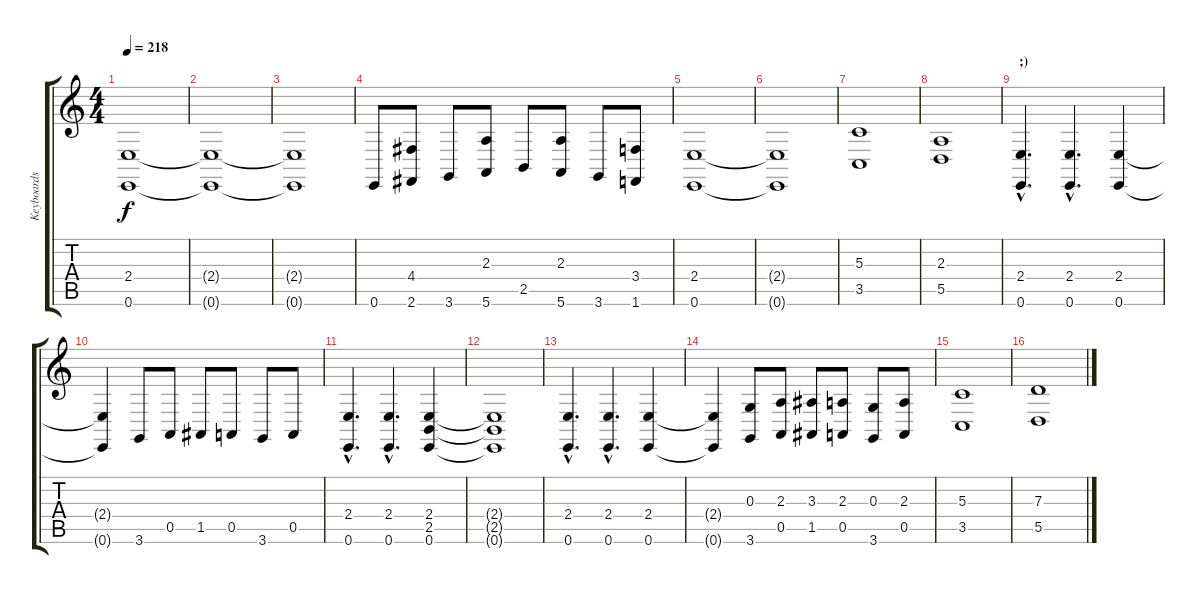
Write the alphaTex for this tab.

\track ("Keyboards 3" "Keyboards ") {instrument stringensemble1}
\staff {score tabs}
\tuning (E4 B3 G3 D3 A2 E2) {hide}
\ts (4 4)
\tempo 218
\clef g2
\ks c
(2.4 0.6).1{dy f} |
(2.4{t} 0.6{t}).1 |
(2.4{t} 0.6{t}).1 |
0.6.8 (4.4 2.6).8 3.6.8 (2.3 5.6).8 2.5.8 (2.3 5.6).8 3.6.8 (3.4 1.6).8 |
(2.4 0.6).1 |
(2.4{t} 0.6{t}).1 |
(5.3 3.5).1 |
(2.3 5.5).1 |
\section ("" " ;)")
(2.4{hac} 0.6{hac}).4{d} (2.4{hac} 0.6{hac}).4{d} (2.4 0.6).4 |
(2.4{t} 0.6{t}).4 3.6.8 0.5.8 1.5.8 0.5.8 3.6.8 0.5.8 |
(2.4{hac} 0.6{hac}).4{d} (2.4{hac} 0.6{hac}).4{d} (2.4 2.5 0.6).4 |
(2.4{t} 2.5{t} 0.6{t}).1 |
(2.4{hac} 0.6{hac}).4{d} (2.4{hac} 0.6{hac}).4{d} (2.4 0.6).4 |
(2.4{t} 0.6{t}).4 (0.3 3.6).8 (2.3 0.5).8 (3.3 1.5).8 (2.3 0.5).8 (0.3 3.6).8 (2.3 0.5).8 |
(5.3 3.5).1 |
(7.3 5.5).1
